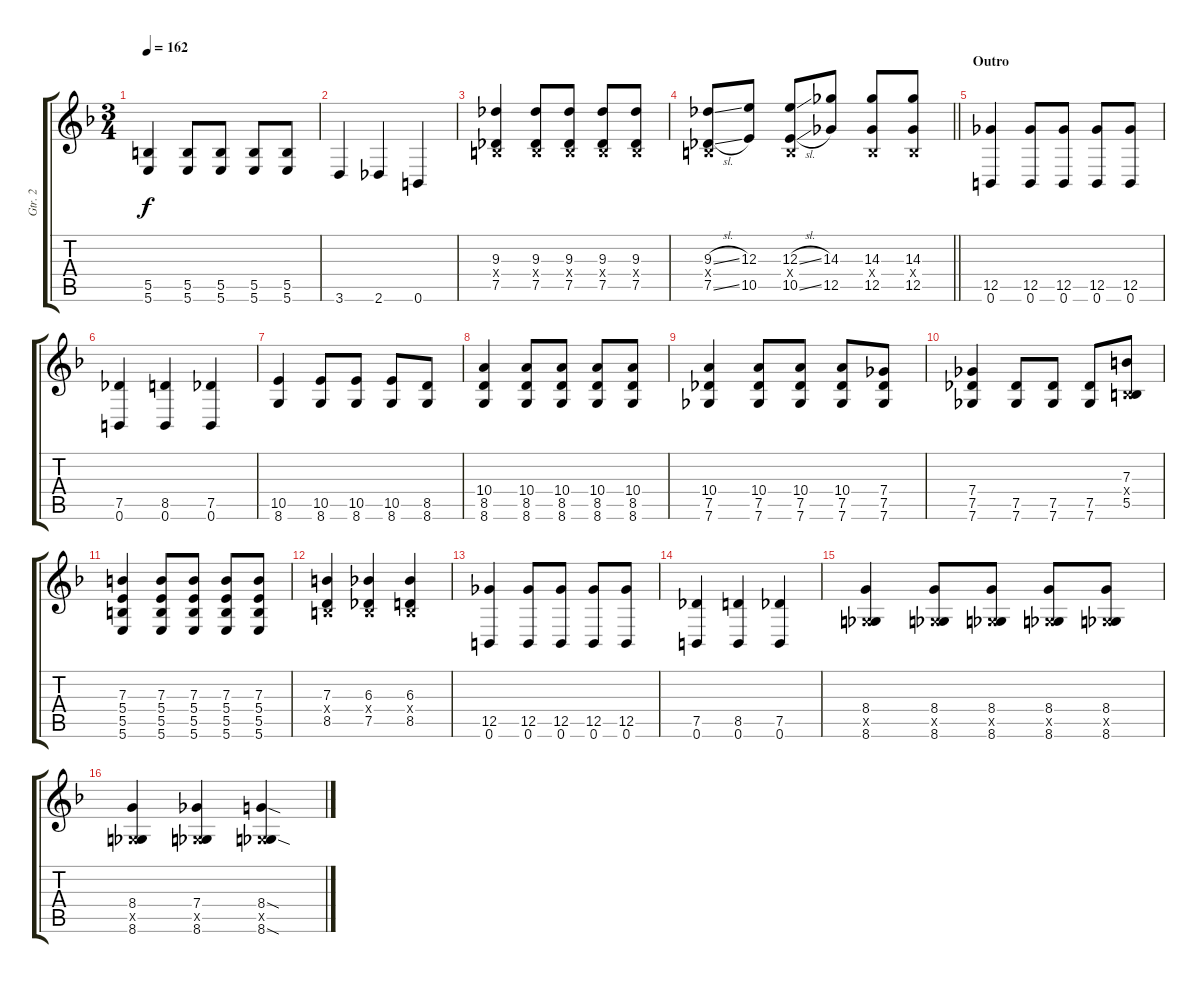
\track ("Gtr. 2" "Gtr. 2") {instrument distortionguitar}
\staff {score tabs}
\tuning (Db4 Ab3 E3 B2 Gb2 B1) {hide}
\ts (3 4)
\tempo 162
\clef g2
\ks dminor
(5.5 5.6).4{dy f} (5.5 5.6).8 (5.5 5.6).8 (5.5 5.6).8 (5.5 5.6).8 |
3.6.4 2.6.4 0.6.4 |
(9.3 0.4{x} 7.5).4 (9.3 0.4{x} 7.5).8 (9.3 0.4{x} 7.5).8 (9.3 0.4{x} 7.5).8 (9.3 0.4{x} 7.5).8 |
\barLineRight lightlight
(9.3{sl} 0.4{x} 7.5{sl}).8 (12.3 10.5).8 (12.3{sl} 0.4{x} 10.5{sl}).8 (14.3 12.5).8 (14.3 0.4{x} 12.5).8 (14.3 0.4{x} 12.5).8 |
\section ("" "Outro")
(12.5 0.6).4 (12.5 0.6).8 (12.5 0.6).8 (12.5 0.6).8 (12.5 0.6).8 |
(7.5 0.6).4 (8.5 0.6).4 (7.5 0.6).4 |
(10.5 8.6).4 (10.5 8.6).8 (10.5 8.6).8 (10.5 8.6).8 (8.5 8.6).8 |
(10.4 8.5 8.6).4 (10.4 8.5 8.6).8 (10.4 8.5 8.6).8 (10.4 8.5 8.6).8 (10.4 8.5 8.6).8 |
(10.4 7.5 7.6).4 (10.4 7.5 7.6).8 (10.4 7.5 7.6).8 (10.4 7.5 7.6).8 (7.4 7.5 7.6).8 |
(7.4 7.5 7.6).4 (7.5 7.6).8 (7.5 7.6).8 (7.5 7.6).8 (7.3 0.4{x} 5.5).8 |
(7.3 5.4 5.5 5.6).4 (7.3 5.4 5.5 5.6).8 (7.3 5.4 5.5 5.6).8 (7.3 5.4 5.5 5.6).8 (7.3 5.4 5.5 5.6).8 |
(7.3 0.4{x} 8.5).4 (6.3 0.4{x} 7.5).4 (6.3 0.4{x} 8.5).4 |
(12.5 0.6).4 (12.5 0.6).8 (12.5 0.6).8 (12.5 0.6).8 (12.5 0.6).8 |
(7.5 0.6).4 (8.5 0.6).4 (7.5 0.6).4 |
(8.4 0.5{x} 8.6).4 (8.4 0.5{x} 8.6).8 (8.4 0.5{x} 8.6).8 (8.4 0.5{x} 8.6).8 (8.4 0.5{x} 8.6).8 |
(8.4 0.5{x} 8.6).4 (7.4 0.5{x} 8.6).4 (8.4{sod} 0.5{x} 8.6{sod}).4
